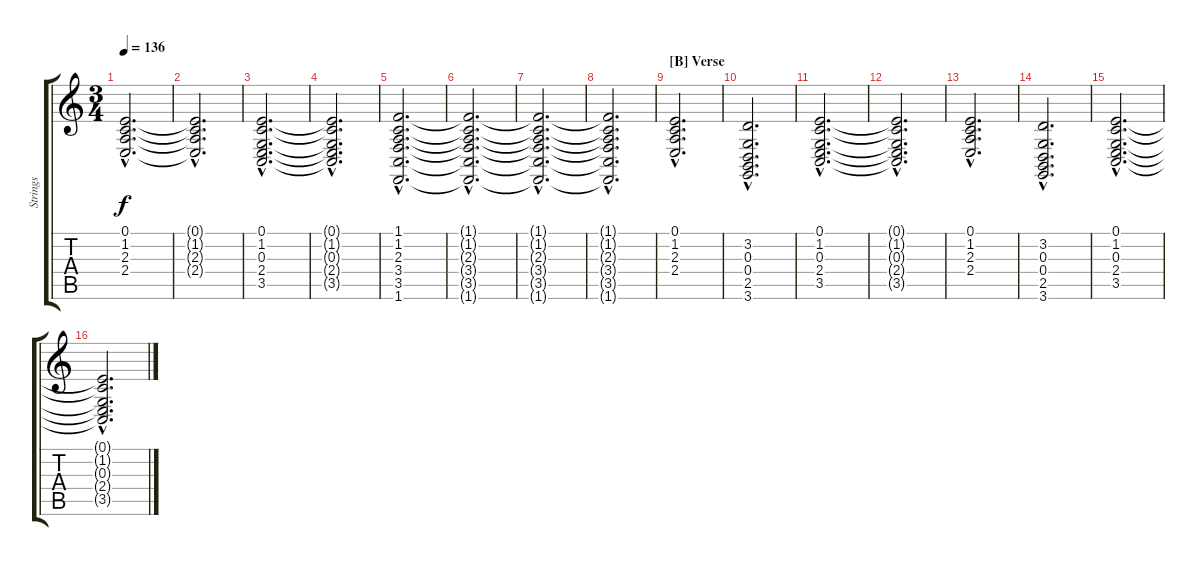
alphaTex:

\track ("Strings" "Strings") {instrument stringensemble1}
\staff {score tabs}
\tuning (E4 B3 G3 D3 A2 E2) {hide}
\ts (3 4)
\tempo 136
\clef g2
\ks aminor
(0.1{hac} 1.2{hac} 2.3{hac} 2.4{hac}).2{d dy f} |
(0.1{hac t} 1.2{hac t} 2.3{hac t} 2.4{hac t}).2{d} |
(0.1{hac} 1.2{hac} 0.3{hac} 2.4{hac} 3.5{hac}).2{d} |
(0.1{hac t} 1.2{hac t} 0.3{hac t} 2.4{hac t} 3.5{hac t}).2{d} |
(1.1{hac} 1.2{hac} 2.3{hac} 3.4{hac} 3.5{hac} 1.6{hac}).2{d} |
(1.1{hac t} 1.2{hac t} 2.3{hac t} 3.4{hac t} 3.5{hac t} 1.6{hac t}).2{d} |
(1.1{hac t} 1.2{hac t} 2.3{hac t} 3.4{hac t} 3.5{hac t} 1.6{hac t}).2{d} |
(1.1{hac t} 1.2{hac t} 2.3{hac t} 3.4{hac t} 3.5{hac t} 1.6{hac t}).2{d} |
\section ("" "[B] Verse")
(0.1{hac} 1.2{hac} 2.3{hac} 2.4{hac}).2{d} |
(3.2{hac} 0.3{hac} 0.4{hac} 2.5{hac} 3.6{hac}).2{d} |
(0.1{hac} 1.2{hac} 0.3{hac} 2.4{hac} 3.5{hac}).2{d} |
(0.1{hac t} 1.2{hac t} 0.3{hac t} 2.4{hac t} 3.5{hac t}).2{d} |
(0.1{hac} 1.2{hac} 2.3{hac} 2.4{hac}).2{d} |
(3.2{hac} 0.3{hac} 0.4{hac} 2.5{hac} 3.6{hac}).2{d} |
(0.1{hac} 1.2{hac} 0.3{hac} 2.4{hac} 3.5{hac}).2{d} |
(0.1{hac t} 1.2{hac t} 0.3{hac t} 2.4{hac t} 3.5{hac t}).2{d}
